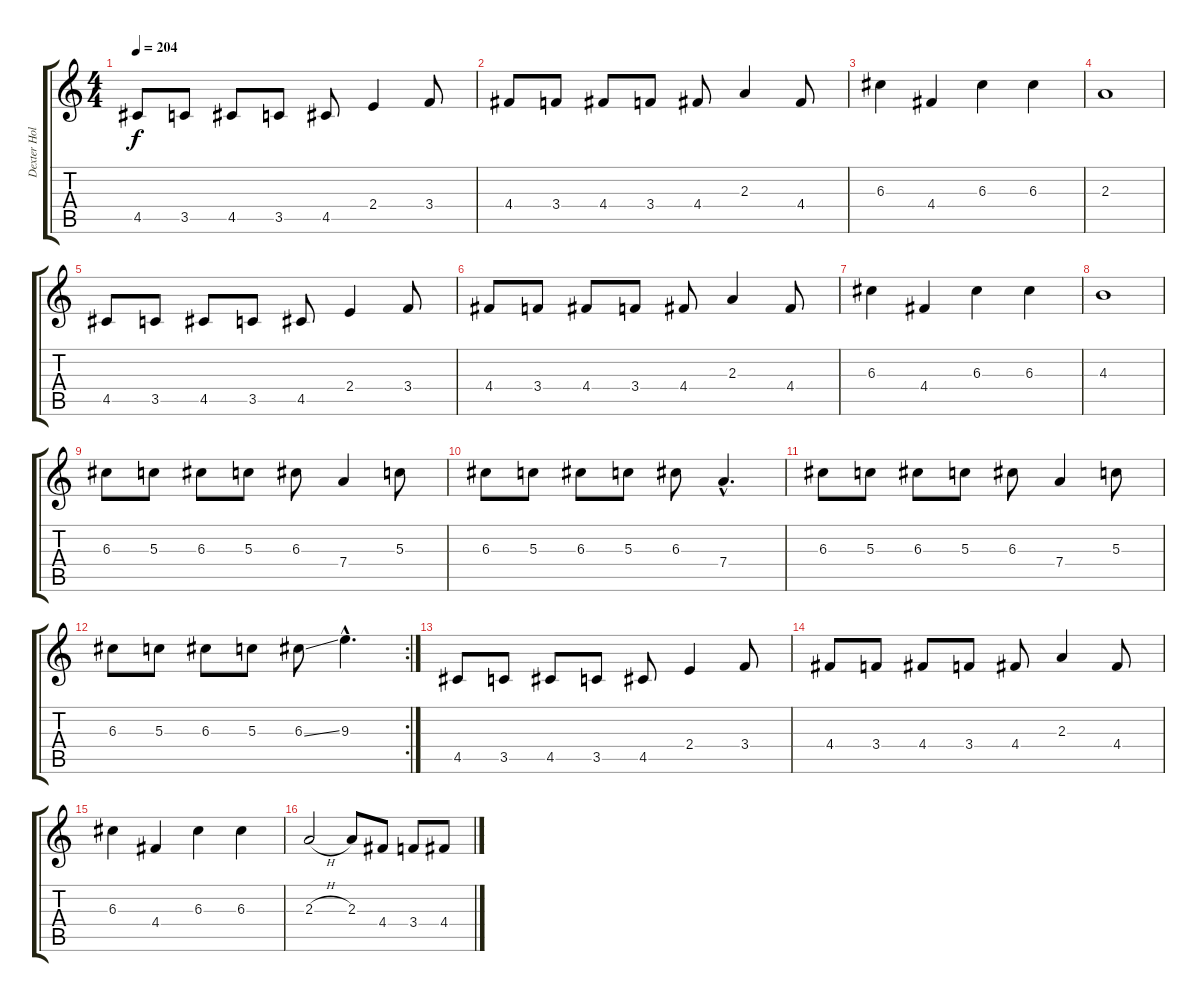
\track ("Dexter Holland" "Dexter Hol") {instrument distortionguitar}
\staff {score tabs}
\tuning (E4 B3 G3 D3 A2 E2) {hide}
\ts (4 4)
\tempo 204
\clef g2
\ks c
4.5.8{dy f instrument distortionguitar} 3.5.8 4.5.8 3.5.8 4.5.8 2.4.4 3.4.8 |
4.4.8 3.4.8 4.4.8 3.4.8 4.4.8 2.3.4 4.4.8 |
6.3.4 4.4.4 6.3.4 6.3.4 |
2.3.1 |
4.5.8 3.5.8 4.5.8 3.5.8 4.5.8 2.4.4 3.4.8 |
4.4.8 3.4.8 4.4.8 3.4.8 4.4.8 2.3.4 4.4.8 |
6.3.4 4.4.4 6.3.4 6.3.4 |
4.3.1 |
6.3.8 5.3.8 6.3.8 5.3.8 6.3.8 7.4.4 5.3.8 |
6.3.8 5.3.8 6.3.8 5.3.8 6.3.8 7.4{hac}.4{d} |
6.3.8 5.3.8 6.3.8 5.3.8 6.3.8 7.4.4 5.3.8 |
\rc 2
6.3.8 5.3.8 6.3.8 5.3.8 6.3{ss}.8 9.3{hac}.4{d} |
4.5.8 3.5.8 4.5.8 3.5.8 4.5.8 2.4.4 3.4.8 |
4.4.8 3.4.8 4.4.8 3.4.8 4.4.8 2.3.4 4.4.8 |
6.3.4 4.4.4 6.3.4 6.3.4 |
2.3{h}.2 2.3.8 4.4.8 3.4.8 4.4.8
